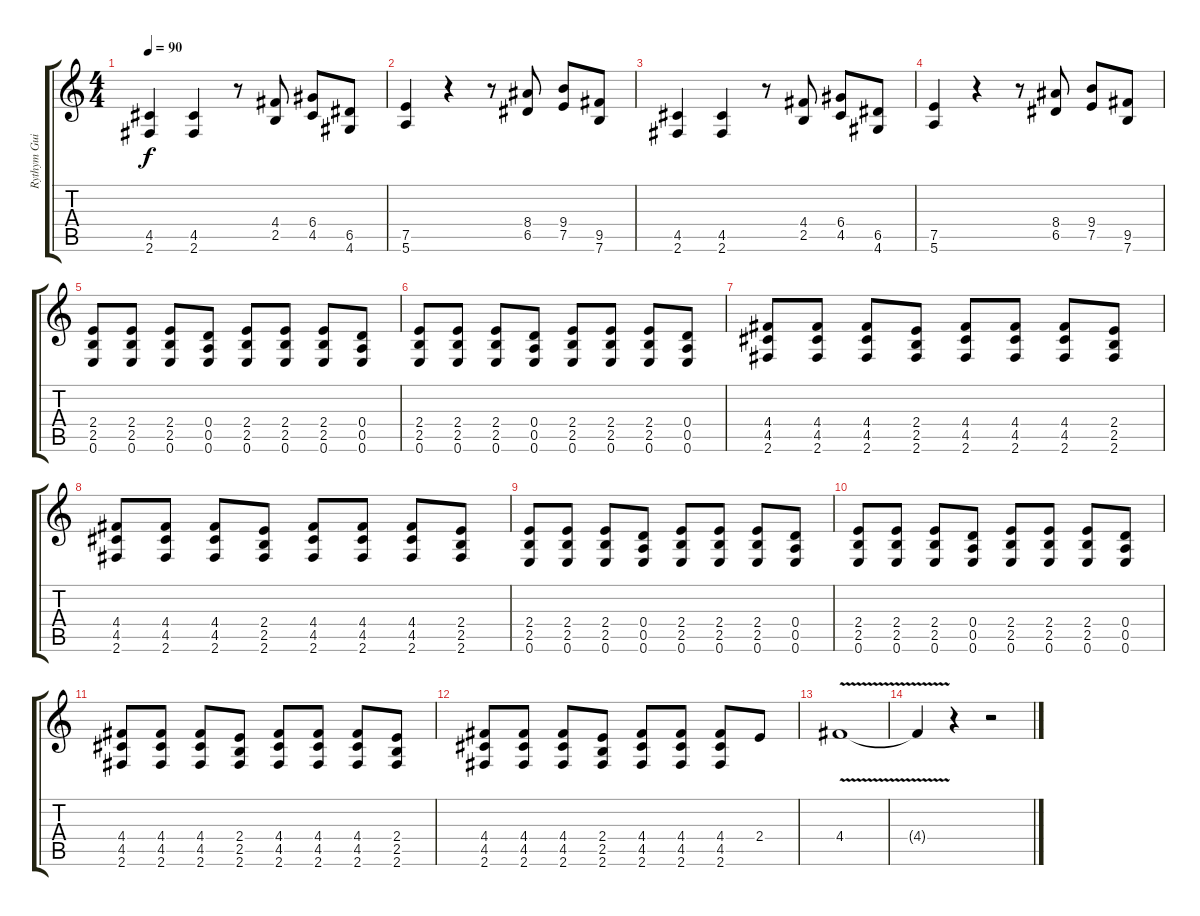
\track ("Rythym Guitar" "Rythym Gui") {instrument overdrivenguitar}
\staff {score tabs}
\tuning (E4 B3 G3 D3 A2 E2) {hide}
\ts (4 4)
\tempo 90
\clef g2
\ks c
(4.5 2.6).4{dy f} (4.5 2.6).4 r.8 (4.4 2.5).8 (6.4 4.5).8 (6.5 4.6).8 |
(7.5 5.6).4 r.4 r.8 (8.4 6.5).8 (9.4 7.5).8 (9.5 7.6).8 |
(4.5 2.6).4 (4.5 2.6).4 r.8 (4.4 2.5).8 (6.4 4.5).8 (6.5 4.6).8 |
(7.5 5.6).4 r.4 r.8 (8.4 6.5).8 (9.4 7.5).8 (9.5 7.6).8 |
(2.4 2.5 0.6).8 (2.4 2.5 0.6).8 (2.4 2.5 0.6).8 (0.4 0.5 0.6).8 (2.4 2.5 0.6).8 (2.4 2.5 0.6).8 (2.4 2.5 0.6).8 (0.4 0.5 0.6).8 |
(2.4 2.5 0.6).8 (2.4 2.5 0.6).8 (2.4 2.5 0.6).8 (0.4 0.5 0.6).8 (2.4 2.5 0.6).8 (2.4 2.5 0.6).8 (2.4 2.5 0.6).8 (0.4 0.5 0.6).8 |
(4.4 4.5 2.6).8 (4.4 4.5 2.6).8 (4.4 4.5 2.6).8 (2.4 2.5 2.6).8 (4.4 4.5 2.6).8 (4.4 4.5 2.6).8 (4.4 4.5 2.6).8 (2.4 2.5 2.6).8 |
(4.4 4.5 2.6).8 (4.4 4.5 2.6).8 (4.4 4.5 2.6).8 (2.4 2.5 2.6).8 (4.4 4.5 2.6).8 (4.4 4.5 2.6).8 (4.4 4.5 2.6).8 (2.4 2.5 2.6).8 |
(2.4 2.5 0.6).8 (2.4 2.5 0.6).8 (2.4 2.5 0.6).8 (0.4 0.5 0.6).8 (2.4 2.5 0.6).8 (2.4 2.5 0.6).8 (2.4 2.5 0.6).8 (0.4 0.5 0.6).8 |
(2.4 2.5 0.6).8 (2.4 2.5 0.6).8 (2.4 2.5 0.6).8 (0.4 0.5 0.6).8 (2.4 2.5 0.6).8 (2.4 2.5 0.6).8 (2.4 2.5 0.6).8 (0.4 0.5 0.6).8 |
(4.4 4.5 2.6).8 (4.4 4.5 2.6).8 (4.4 4.5 2.6).8 (2.4 2.5 2.6).8 (4.4 4.5 2.6).8 (4.4 4.5 2.6).8 (4.4 4.5 2.6).8 (2.4 2.5 2.6).8 |
(4.4 4.5 2.6).8 (4.4 4.5 2.6).8 (4.4 4.5 2.6).8 (2.4 2.5 2.6).8 (4.4 4.5 2.6).8 (4.4 4.5 2.6).8 (4.4 4.5 2.6).8 2.4.8 |
4.4{v}.1 |
4.4{t}.4 r.4 r.2
